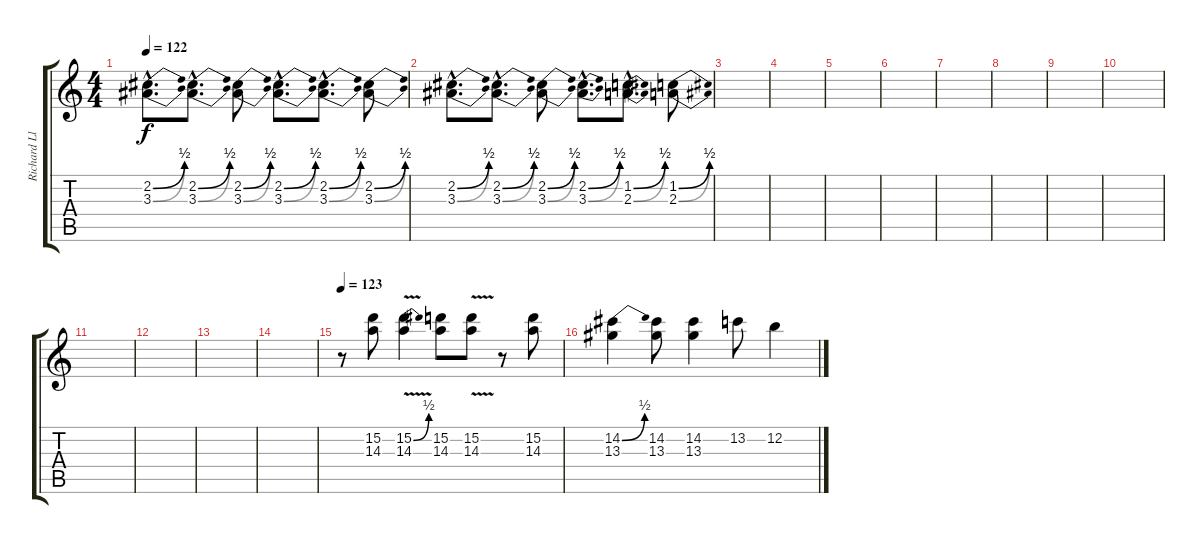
\track ("Richard Lloyd (Solo)" "Richard Ll") {instrument overdrivenguitar}
\staff {score tabs}
\tuning (E4 B3 G3 D3 A2 E2) {hide}
\ts (4 4)
\tempo 122
\clef g2
\ks c
(2.2{be (bend 0 0 60 2) hac} 3.3{be (bend 0 0 60 2) hac}).8{d dy f} (2.2{be (bend 0 0 60 2) hac} 3.3{be (bend 0 0 60 2) hac}).8{d} (2.2{be (bend 0 0 60 2)} 3.3{be (bend 0 0 60 2)}).8 (2.2{be (bend 0 0 60 2) hac} 3.3{be (bend 0 0 60 2) hac}).8{d} (2.2{be (bend 0 0 60 2) hac} 3.3{be (bend 0 0 60 2) hac}).8{d} (2.2{be (bend 0 0 60 2)} 3.3{be (bend 0 0 60 2)}).8 |
(2.2{be (bend 0 0 60 2) hac} 3.3{be (bend 0 0 60 2) hac}).8{d} (2.2{be (bend 0 0 60 2) hac} 3.3{be (bend 0 0 60 2) hac}).8{d} (2.2{be (bend 0 0 60 2)} 3.3{be (bend 0 0 60 2)}).8 (2.2{be (bend 0 0 60 2) hac} 3.3{be (bend 0 0 60 2) hac}).8{d} (1.2{be (bend 0 0 60 2) hac} 2.3{be (bend 0 0 60 2) hac}).8{d} (1.2{be (bend 0 0 60 2)} 2.3{be (bend 0 0 60 2)}).8 |
|
|
|
|
|
|
|
|
|
|
|
|
\tempo 123
r.8 (15.2 14.3).8 (15.2{be (bend 0 0 60 2) v} 14.3).4 (15.2 14.3).8 (15.2{v} 14.3).8 r.8 (15.2 14.3).8 |
(14.2{be (bend 0 0 60 2)} 13.3).4 (14.2 13.3).8 (14.2 13.3).4 13.2.8 12.2.4
